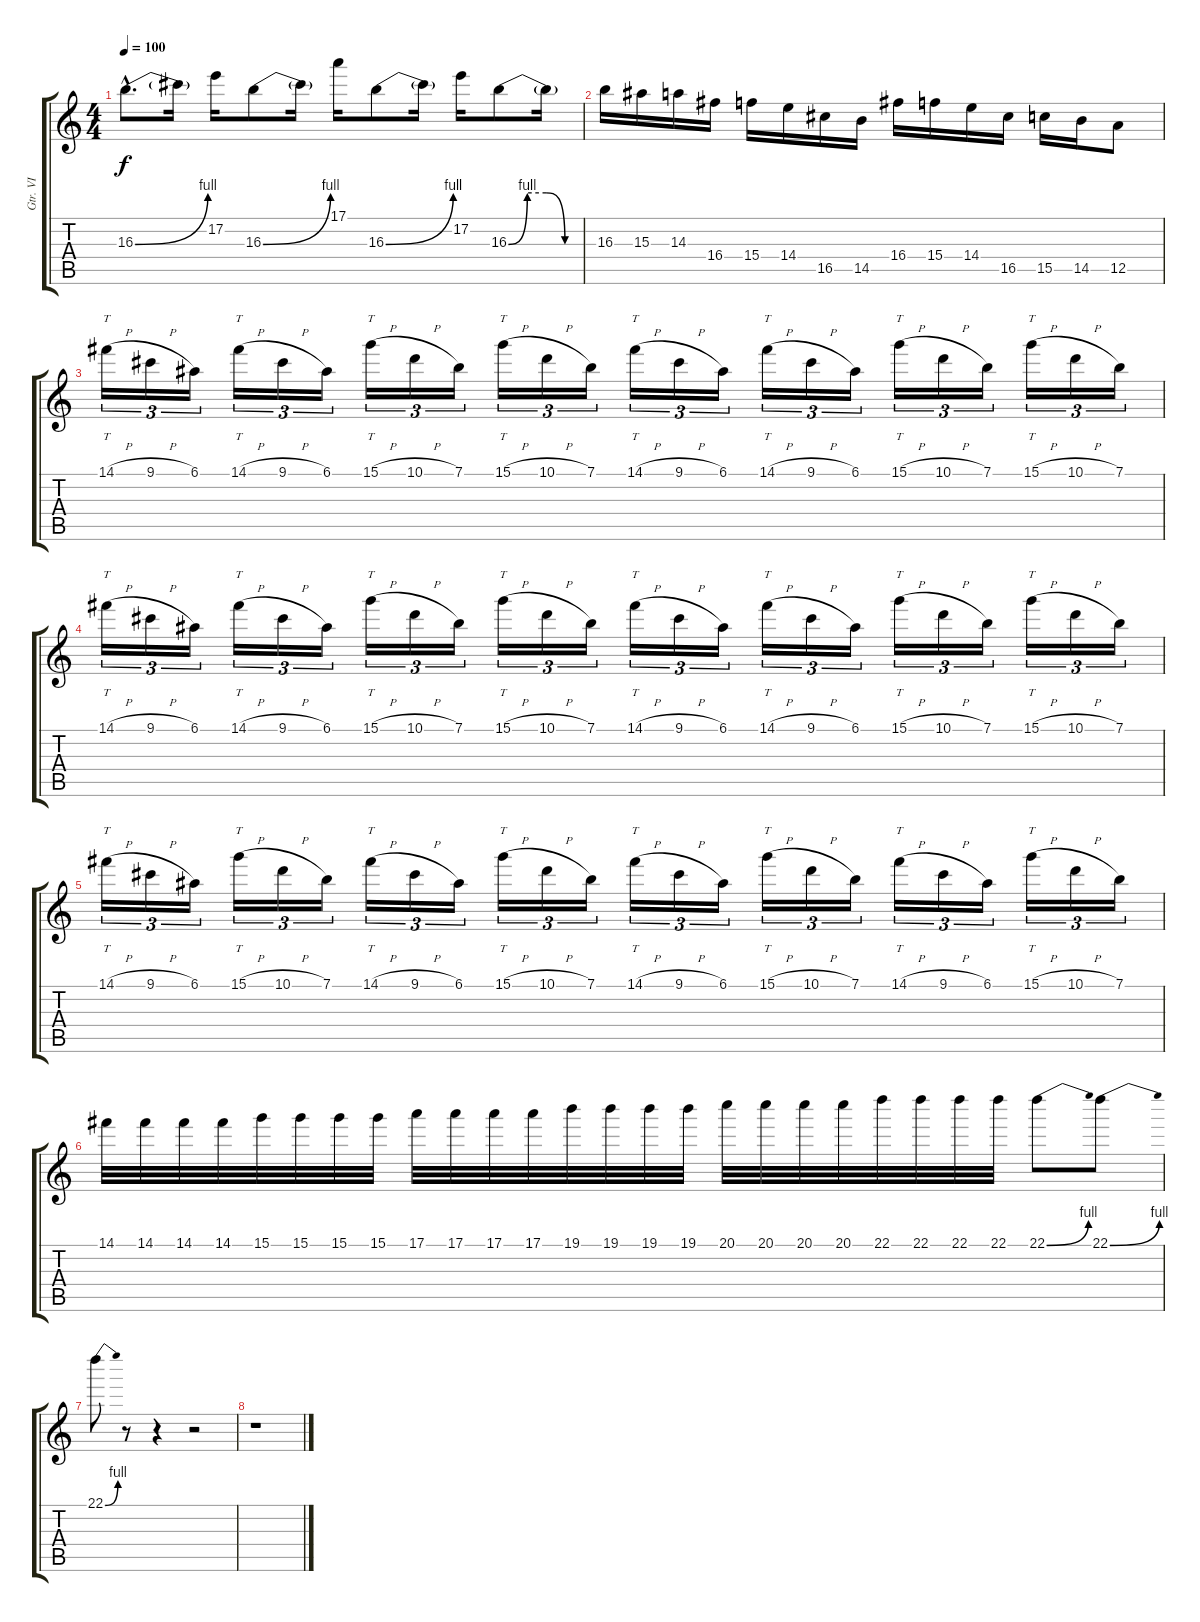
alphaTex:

\track ("Gtr. VI" "Gtr. VI") {instrument distortionguitar}
\staff {score tabs}
\tuning (E4 B3 G3 D3 A2 E2) {hide}
\ts (4 4)
\tempo 100
\clef g2
\ks c
16.3{be (bend 0 0 60 4) hac}.8{d dy f} 16.3{t}.16 17.2.16 16.3{be (bend 0 0 60 4)}.8 16.3{t}.16 17.1.16 16.3{be (bend 0 0 60 4)}.8 16.3{t}.16 17.2.16 16.3{be (custom 0 0 15 4 30 4 45 0 60 0)}.8 16.3{t}.16 |
16.3.16 15.3.16 14.3.16 16.4.16 15.4.16 14.4.16 16.5.16 14.5.16 16.4.16 15.4.16 14.4.16 16.5.16 15.5.16 14.5.16 12.5.8 |
14.1{h}.16{tt tu (3 2)} 9.1{h}.16{tu (3 2)} 6.1.16{tu (3 2)} 14.1{h}.16{tt tu (3 2)} 9.1{h}.16{tu (3 2)} 6.1.16{tu (3 2)} 15.1{h}.16{tt tu (3 2)} 10.1{h}.16{tu (3 2)} 7.1.16{tu (3 2)} 15.1{h}.16{tt tu (3 2)} 10.1{h}.16{tu (3 2)} 7.1.16{tu (3 2)} 14.1{h}.16{tt tu (3 2)} 9.1{h}.16{tu (3 2)} 6.1.16{tu (3 2)} 14.1{h}.16{tt tu (3 2)} 9.1{h}.16{tu (3 2)} 6.1.16{tu (3 2)} 15.1{h}.16{tt tu (3 2)} 10.1{h}.16{tu (3 2)} 7.1.16{tu (3 2)} 15.1{h}.16{tt tu (3 2)} 10.1{h}.16{tu (3 2)} 7.1.16{tu (3 2)} |
14.1{h}.16{tt tu (3 2)} 9.1{h}.16{tu (3 2)} 6.1.16{tu (3 2)} 14.1{h}.16{tt tu (3 2)} 9.1{h}.16{tu (3 2)} 6.1.16{tu (3 2)} 15.1{h}.16{tt tu (3 2)} 10.1{h}.16{tu (3 2)} 7.1.16{tu (3 2)} 15.1{h}.16{tt tu (3 2)} 10.1{h}.16{tu (3 2)} 7.1.16{tu (3 2)} 14.1{h}.16{tt tu (3 2)} 9.1{h}.16{tu (3 2)} 6.1.16{tu (3 2)} 14.1{h}.16{tt tu (3 2)} 9.1{h}.16{tu (3 2)} 6.1.16{tu (3 2)} 15.1{h}.16{tt tu (3 2)} 10.1{h}.16{tu (3 2)} 7.1.16{tu (3 2)} 15.1{h}.16{tt tu (3 2)} 10.1{h}.16{tu (3 2)} 7.1.16{tu (3 2)} |
14.1{h}.16{tt tu (3 2)} 9.1{h}.16{tu (3 2)} 6.1.16{tu (3 2)} 15.1{h}.16{tt tu (3 2)} 10.1{h}.16{tu (3 2)} 7.1.16{tu (3 2)} 14.1{h}.16{tt tu (3 2)} 9.1{h}.16{tu (3 2)} 6.1.16{tu (3 2)} 15.1{h}.16{tt tu (3 2)} 10.1{h}.16{tu (3 2)} 7.1.16{tu (3 2)} 14.1{h}.16{tt tu (3 2)} 9.1{h}.16{tu (3 2)} 6.1.16{tu (3 2)} 15.1{h}.16{tt tu (3 2)} 10.1{h}.16{tu (3 2)} 7.1.16{tu (3 2)} 14.1{h}.16{tt tu (3 2)} 9.1{h}.16{tu (3 2)} 6.1.16{tu (3 2)} 15.1{h}.16{tt tu (3 2)} 10.1{h}.16{tu (3 2)} 7.1.16{tu (3 2)} |
14.1.32 14.1.32 14.1.32 14.1.32 15.1.32 15.1.32 15.1.32 15.1.32 17.1.32 17.1.32 17.1.32 17.1.32 19.1.32 19.1.32 19.1.32 19.1.32 20.1.32 20.1.32 20.1.32 20.1.32 22.1.32 22.1.32 22.1.32 22.1.32 22.1{be (bend 0 0 60 4)}.8 22.1{be (bend 0 0 60 4)}.8 |
22.1{be (bend 0 0 60 4)}.8 r.8 r.4 r.2 |
r.1
